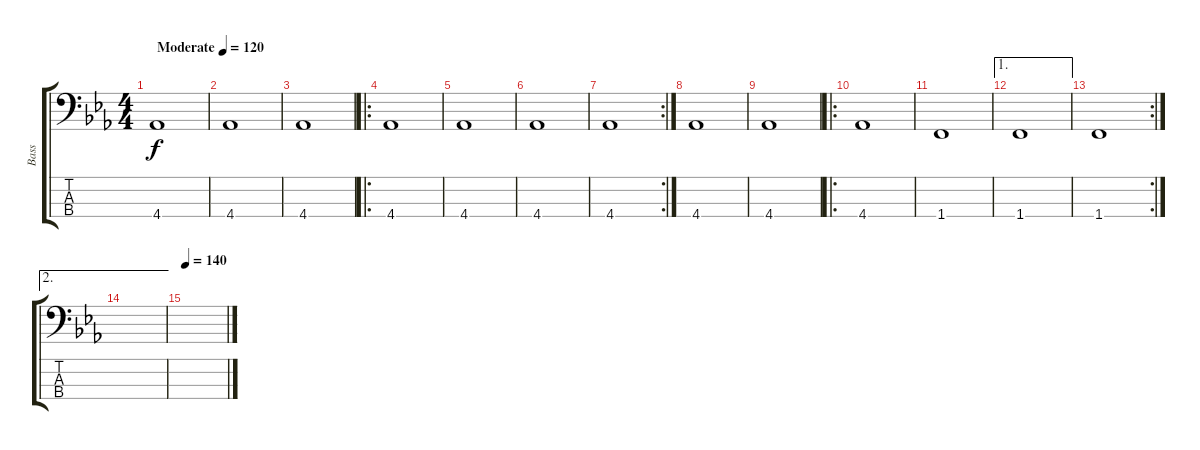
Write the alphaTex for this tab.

\track ("Bass" "Bass") {instrument electricbassfinger}
\staff {score tabs}
\tuning (G2 D2 A1 E1) {hide}
\ts (4 4)
\tempo (120 "Moderate")
\clef f4
\ks eb
4.4.1{dy f instrument electricbassfinger} |
4.4.1 |
4.4.1 |
\ro
4.4.1 |
4.4.1 |
4.4.1 |
\rc 2
4.4.1 |
4.4.1 |
4.4.1 |
\ro
4.4.1 |
1.4.1 |
\ae 1
1.4.1 |
\rc 2
1.4.1 |
\ae 2
|
\tempo 140
